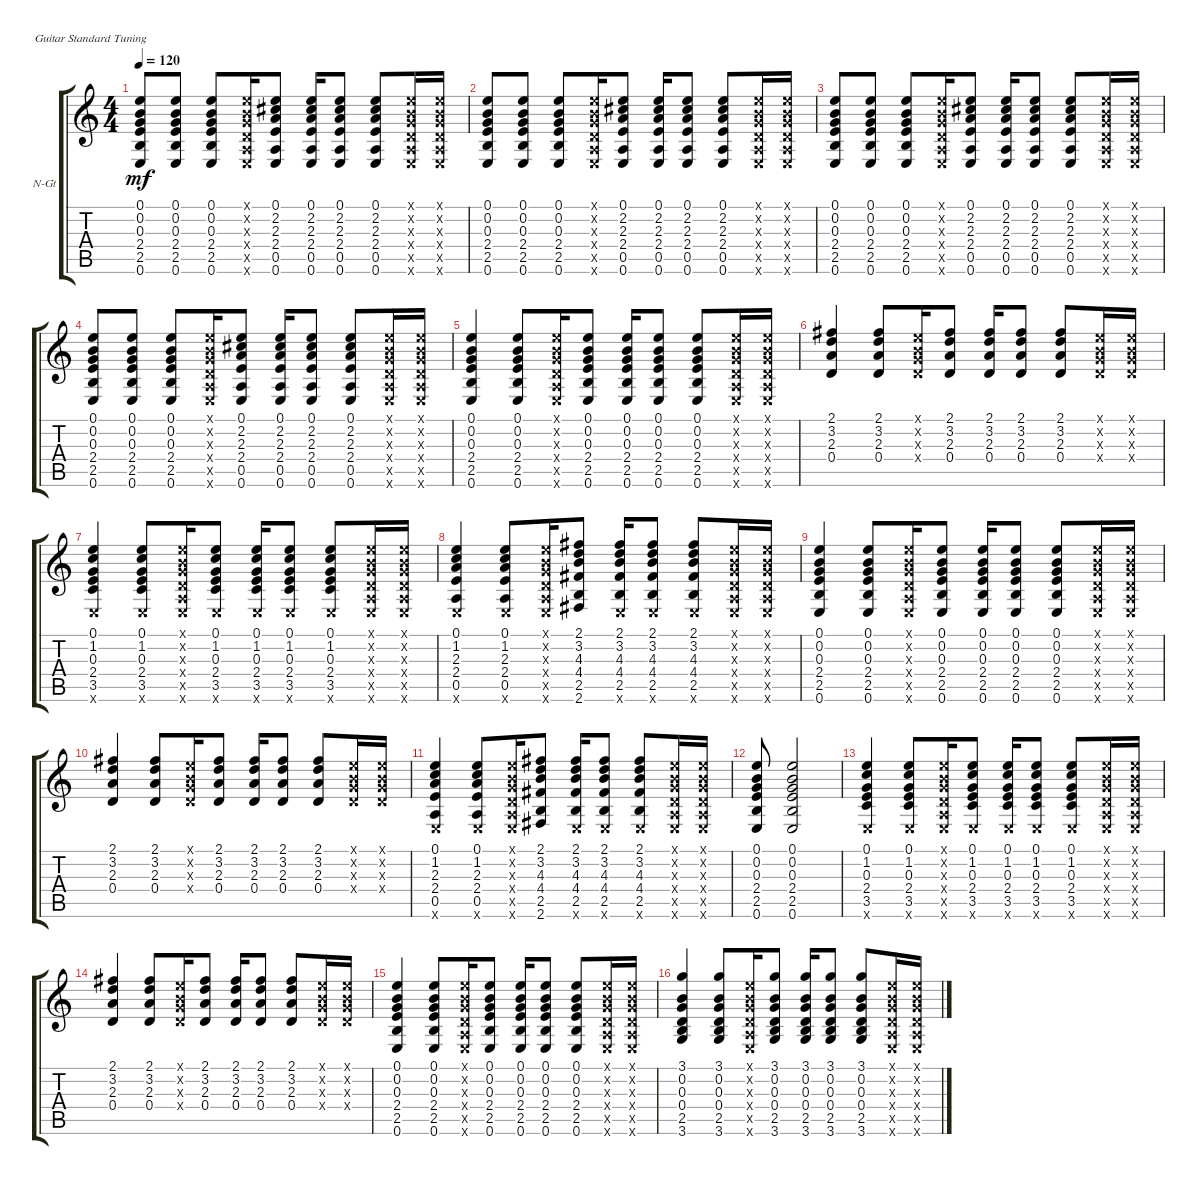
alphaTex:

\defaultSystemsLayout 4
\bracketExtendMode groupsimilarinstruments
\firstSystemTrackNameOrientation horizontal
\otherSystemsTrackNameOrientation horizontal
\track ("Аня" "N-Gt") {instrument acousticguitarnylon}
\staff {score tabs}
\tuning (E4 B3 G3 D3 A2 E2)
\ts (4 4)
\tempo 120
\clef g2
\ks c
(0.6 2.5 2.4 0.3 0.2 0.1).8{dy mf instrument acousticguitarnylon} (0.6 2.5 2.4 0.3 0.2 0.1).8 (0.6 2.5 2.4 0.3 0.2 0.1).8 (0.3{x} 0.2{x} 0.1{x} 0.4{x} 0.5{x} 0.6{x}).16 (2.3 2.2 2.4 0.1 0.5 0.6).8 (2.3 2.2 2.4 0.1 0.5 0.6).16 (2.3 2.2 2.4 0.1 0.5 0.6).8 (2.3 2.2 2.4 0.1 0.5 0.6).8 (0.4{x} 0.3{x} 0.2{x} 0.1{x} 0.5{x} 0.6{x}).16 (0.4{x} 0.3{x} 0.2{x} 0.1{x} 0.5{x} 0.6{x}).16 |
(0.6 2.5 2.4 0.3 0.2 0.1).8 (0.6 2.5 2.4 0.3 0.2 0.1).8 (0.6 2.5 2.4 0.3 0.2 0.1).8 (0.3{x} 0.2{x} 0.1{x} 0.4{x} 0.5{x} 0.6{x}).16 (2.3 2.2 2.4 0.1 0.5 0.6).8 (2.3 2.2 2.4 0.1 0.5 0.6).16 (2.3 2.2 2.4 0.1 0.5 0.6).8 (2.3 2.2 2.4 0.1 0.5 0.6).8 (0.4{x} 0.3{x} 0.2{x} 0.1{x} 0.5{x} 0.6{x}).16 (0.4{x} 0.3{x} 0.2{x} 0.1{x} 0.5{x} 0.6{x}).16 |
(0.6 2.5 2.4 0.3 0.2 0.1).8 (0.6 2.5 2.4 0.3 0.2 0.1).8 (0.6 2.5 2.4 0.3 0.2 0.1).8 (0.3{x} 0.2{x} 0.1{x} 0.4{x} 0.5{x} 0.6{x}).16 (2.3 2.2 2.4 0.1 0.5 0.6).8 (2.3 2.2 2.4 0.1 0.5 0.6).16 (2.3 2.2 2.4 0.1 0.5 0.6).8 (2.3 2.2 2.4 0.1 0.5 0.6).8 (0.4{x} 0.3{x} 0.2{x} 0.1{x} 0.5{x} 0.6{x}).16 (0.4{x} 0.3{x} 0.2{x} 0.1{x} 0.5{x} 0.6{x}).16 |
(0.6 2.5 2.4 0.3 0.2 0.1).8 (0.6 2.5 2.4 0.3 0.2 0.1).8 (0.6 2.5 2.4 0.3 0.2 0.1).8 (0.3{x} 0.2{x} 0.1{x} 0.4{x} 0.5{x} 0.6{x}).16 (2.3 2.2 2.4 0.1 0.5 0.6).8 (2.3 2.2 2.4 0.1 0.5 0.6).16 (2.3 2.2 2.4 0.1 0.5 0.6).8 (2.3 2.2 2.4 0.1 0.5 0.6).8 (0.4{x} 0.3{x} 0.2{x} 0.1{x} 0.5{x} 0.6{x}).16 (0.4{x} 0.3{x} 0.2{x} 0.1{x} 0.5{x} 0.6{x}).16 |
(0.6 2.5 2.4 0.3 0.2 0.1).4 (0.6 2.5 2.4 0.3 0.2 0.1).8 (0.3{x} 0.2{x} 0.1{x} 0.4{x} 0.5{x} 0.6{x}).16 (0.3 0.2 2.4 0.1 2.5 0.6).8 (0.3 0.2 2.4 0.1 2.5 0.6).16 (0.3 0.2 2.4 0.1 2.5 0.6).8 (0.3 0.2 2.4 0.1 2.5 0.6).8 (0.4{x} 0.3{x} 0.2{x} 0.1{x} 0.5{x} 0.6{x}).16 (0.4{x} 0.3{x} 0.2{x} 0.1{x} 0.5{x} 0.6{x}).16 |
(0.4 2.3 3.2 2.1).4 (0.4 2.3 3.2 2.1).8 (0.3{x} 0.2{x} 0.1{x} 0.4{x}).16 (2.3 3.2 0.4 2.1).8 (2.3 3.2 0.4 2.1).16 (2.3 3.2 0.4 2.1).8 (2.3 3.2 0.4 2.1).8 (0.4{x} 0.3{x} 0.2{x} 0.1{x}).16 (0.4{x} 0.3{x} 0.2{x} 0.1{x}).16 |
(0.6{x} 3.5 2.4 0.3 1.2 0.1).4 (0.6{x} 3.5 2.4 0.3 1.2 0.1).8 (0.3{x} 0.2{x} 0.1{x} 0.4{x} 0.5{x} 0.6{x}).16 (0.3 1.2 2.4 0.1 3.5 0.6{x}).8 (0.3 1.2 2.4 0.1 3.5 0.6{x}).16 (0.3 1.2 2.4 0.1 3.5 0.6{x}).8 (0.3 1.2 2.4 0.1 3.5 0.6{x}).8 (0.4{x} 0.3{x} 0.2{x} 0.1{x} 0.5{x} 0.6{x}).16 (0.4{x} 0.3{x} 0.2{x} 0.1{x} 0.5{x} 0.6{x}).16 |
(0.6{x} 0.5 2.4 2.3 1.2 0.1).4 (0.6{x} 0.5 2.4 2.3 1.2 0.1).8 (0.3{x} 0.2{x} 0.1{x} 0.4{x} 0.5{x} 0.6{x}).16 (4.3 3.2 4.4 2.1 2.5 2.6).8 (4.3 3.2 4.4 2.1 2.5 0.6{x}).16 (4.3 3.2 4.4 2.1 2.5 0.6{x}).8 (4.3 3.2 4.4 2.1 2.5 0.6{x}).8 (0.4{x} 0.3{x} 0.2{x} 0.1{x} 0.5{x} 0.6{x}).16 (0.4{x} 0.3{x} 0.2{x} 0.1{x} 0.5{x} 0.6{x}).16 |
(0.6 2.5 2.4 0.3 0.2 0.1).4 (0.6 2.5 2.4 0.3 0.2 0.1).8 (0.3{x} 0.2{x} 0.1{x} 0.4{x} 0.5{x} 0.6{x}).16 (0.3 0.2 2.4 0.1 2.5 0.6).8 (0.3 0.2 2.4 0.1 2.5 0.6).16 (0.3 0.2 2.4 0.1 2.5 0.6).8 (0.3 0.2 2.4 0.1 2.5 0.6).8 (0.4{x} 0.3{x} 0.2{x} 0.1{x} 0.5{x} 0.6{x}).16 (0.4{x} 0.3{x} 0.2{x} 0.1{x} 0.5{x} 0.6{x}).16 |
(0.4 2.3 3.2 2.1).4 (0.4 2.3 3.2 2.1).8 (0.3{x} 0.2{x} 0.1{x} 0.4{x}).16 (2.3 3.2 0.4 2.1).8 (2.3 3.2 0.4 2.1).16 (2.3 3.2 0.4 2.1).8 (2.3 3.2 0.4 2.1).8 (0.4{x} 0.3{x} 0.2{x} 0.1{x}).16 (0.4{x} 0.3{x} 0.2{x} 0.1{x}).16 |
(0.6{x} 0.5 2.4 2.3 1.2 0.1).4 (0.6{x} 0.5 2.4 2.3 1.2 0.1).8 (0.3{x} 0.2{x} 0.1{x} 0.4{x} 0.5{x} 0.6{x}).16 (4.3 3.2 4.4 2.1 2.5 2.6).8 (4.3 3.2 4.4 2.1 2.5 0.6{x}).16 (4.3 3.2 4.4 2.1 2.5 0.6{x}).8 (4.3 3.2 4.4 2.1 2.5 0.6{x}).8 (0.4{x} 0.3{x} 0.2{x} 0.1{x} 0.5{x} 0.6{x}).16 (0.4{x} 0.3{x} 0.2{x} 0.1{x} 0.5{x} 0.6{x}).16 |
(0.6 2.5 2.4 0.3 0.2 0.1).8 (0.6 2.5 2.4 0.3 0.2 0.1).2 |
(0.6{x} 3.5 2.4 0.3 1.2 0.1).4 (0.6{x} 3.5 2.4 0.3 1.2 0.1).8 (0.3{x} 0.2{x} 0.1{x} 0.4{x} 0.5{x} 0.6{x}).16 (0.3 1.2 2.4 0.1 3.5 0.6{x}).8 (0.3 1.2 2.4 0.1 3.5 0.6{x}).16 (0.3 1.2 2.4 0.1 3.5 0.6{x}).8 (0.3 1.2 2.4 0.1 3.5 0.6{x}).8 (0.4{x} 0.3{x} 0.2{x} 0.1{x} 0.5{x} 0.6{x}).16 (0.4{x} 0.3{x} 0.2{x} 0.1{x} 0.5{x} 0.6{x}).16 |
(0.4 2.3 3.2 2.1).4 (0.4 2.3 3.2 2.1).8 (0.3{x} 0.2{x} 0.1{x} 0.4{x}).16 (2.3 3.2 0.4 2.1).8 (2.3 3.2 0.4 2.1).16 (2.3 3.2 0.4 2.1).8 (2.3 3.2 0.4 2.1).8 (0.4{x} 0.3{x} 0.2{x} 0.1{x}).16 (0.4{x} 0.3{x} 0.2{x} 0.1{x}).16 |
(0.6 2.5 2.4 0.3 0.2 0.1).4 (0.6 2.5 2.4 0.3 0.2 0.1).8 (0.3{x} 0.2{x} 0.1{x} 0.4{x} 0.5{x} 0.6{x}).16 (0.3 0.2 2.4 0.1 2.5 0.6).8 (0.3 0.2 2.4 0.1 2.5 0.6).16 (0.3 0.2 2.4 0.1 2.5 0.6).8 (0.3 0.2 2.4 0.1 2.5 0.6).8 (0.4{x} 0.3{x} 0.2{x} 0.1{x} 0.5{x} 0.6{x}).16 (0.4{x} 0.3{x} 0.2{x} 0.1{x} 0.5{x} 0.6{x}).16 |
(3.6 2.5 0.3 0.2 3.1 0.4).4 (3.6 2.5 0.4 0.3 0.2 3.1).8 (0.3{x} 0.2{x} 0.1{x} 0.4{x} 0.5{x} 0.6{x}).16 (0.3 0.2 0.4 3.1 2.5 3.6).8 (0.3 0.2 0.4 3.1 2.5 3.6).16 (0.3 0.2 0.4 3.1 2.5 3.6).8 (0.3 0.2 0.4 3.1 2.5 3.6).8 (0.4{x} 0.3{x} 0.2{x} 0.1{x} 0.5{x} 0.6{x}).16 (0.4{x} 0.3{x} 0.2{x} 0.1{x} 0.5{x} 0.6{x}).16
